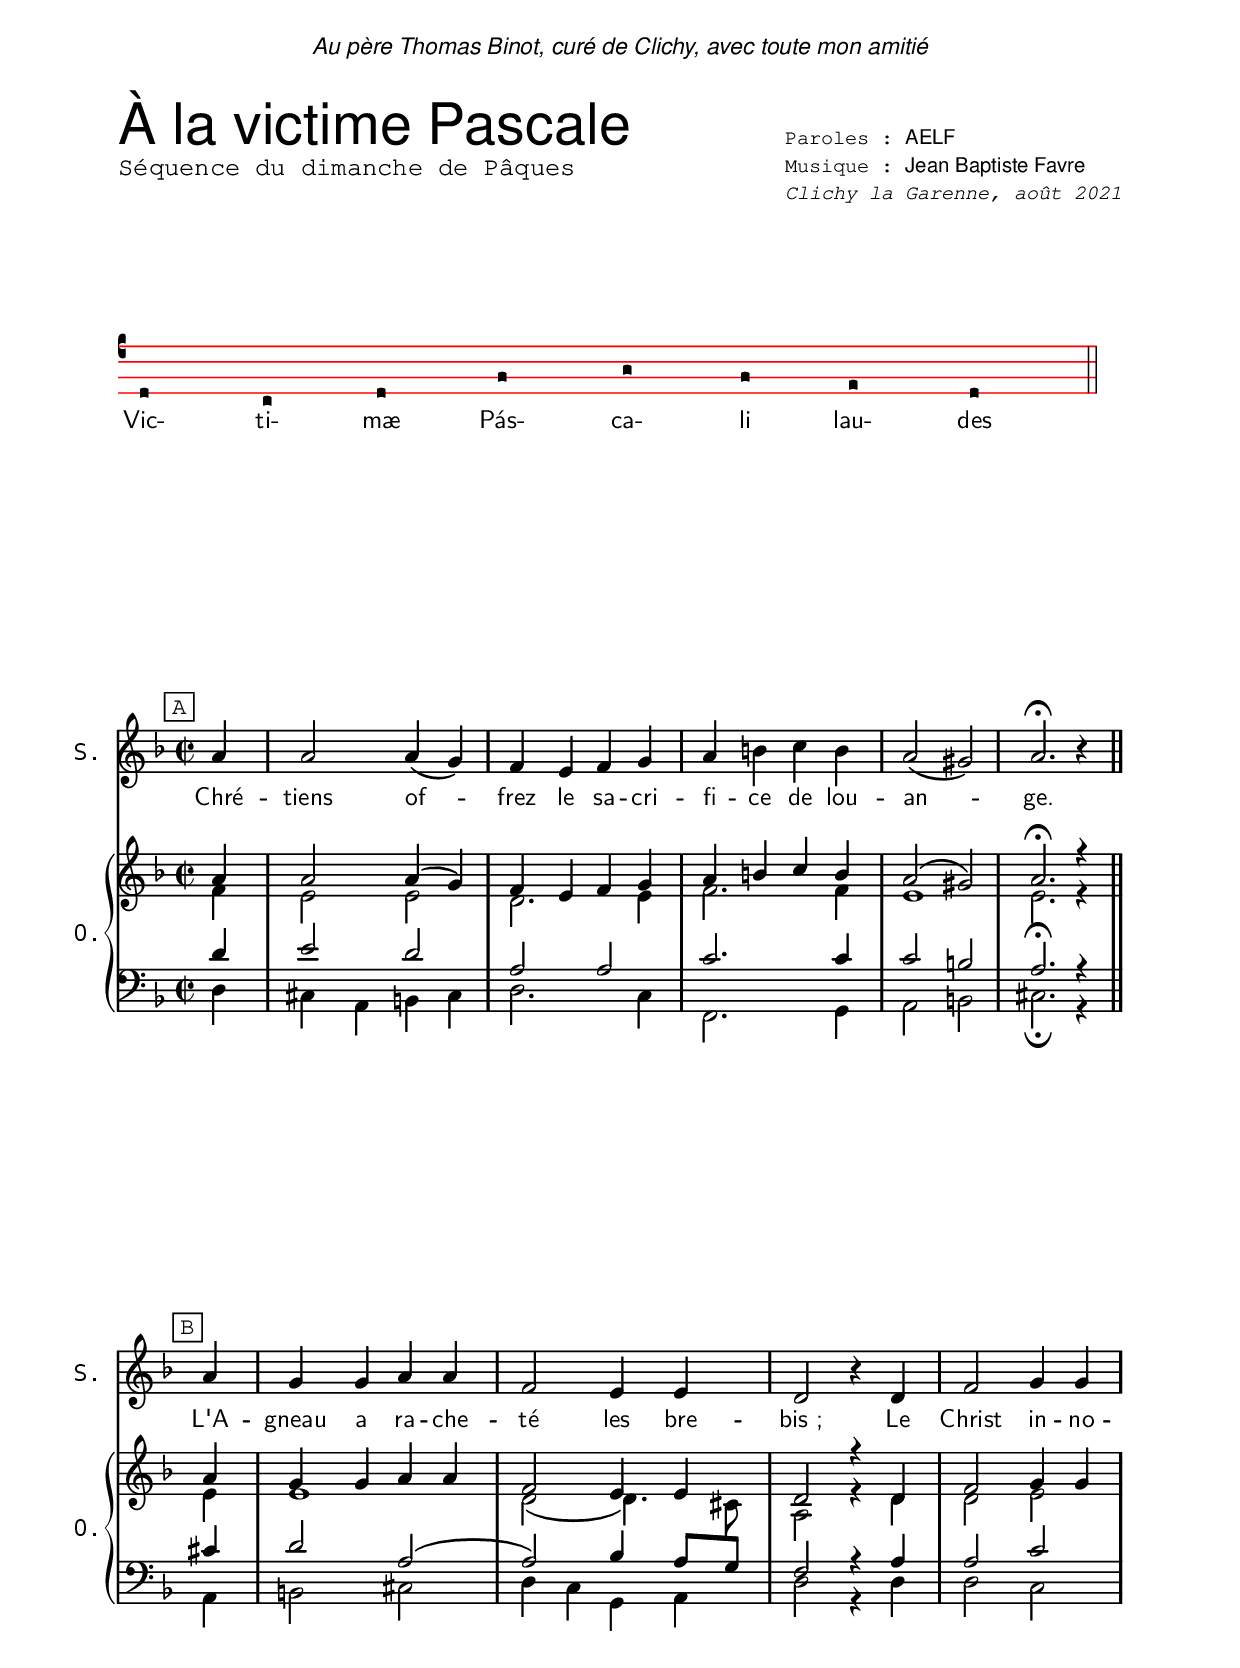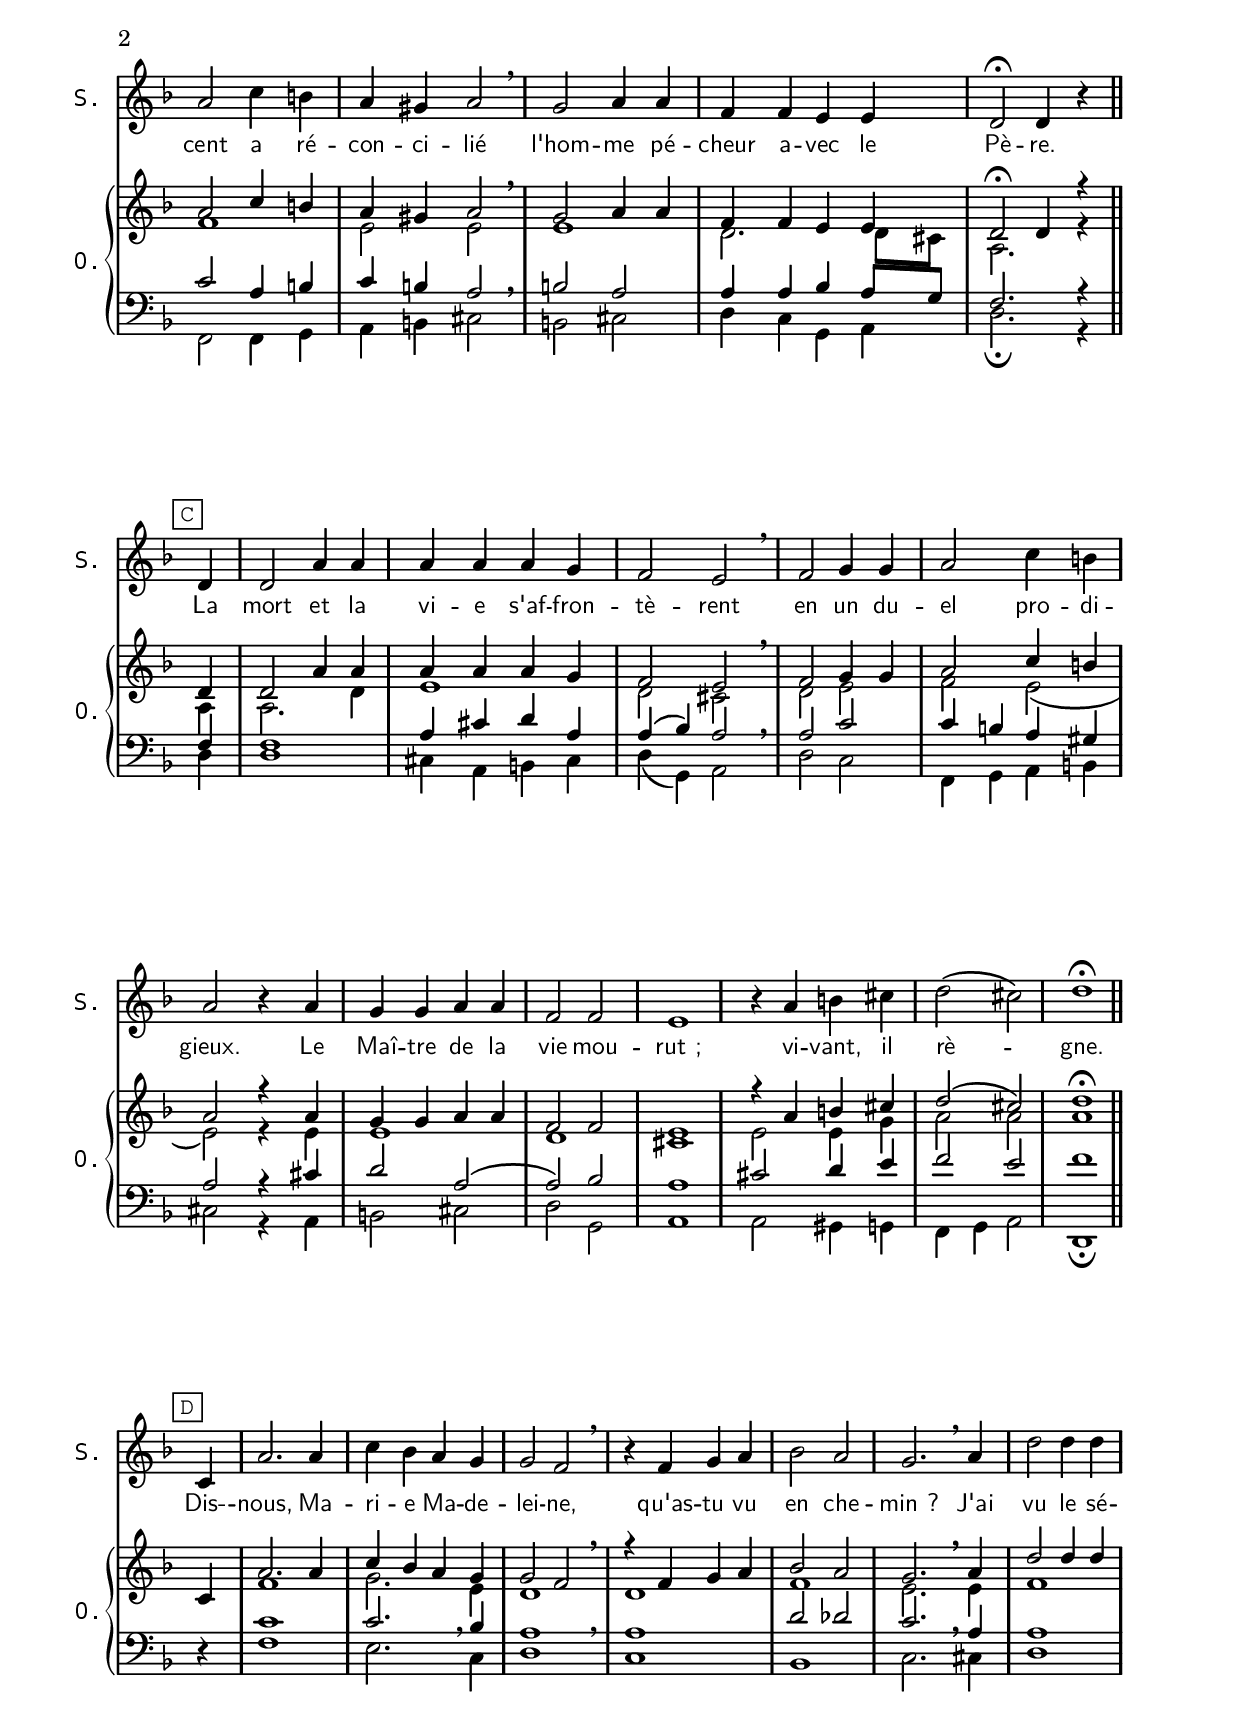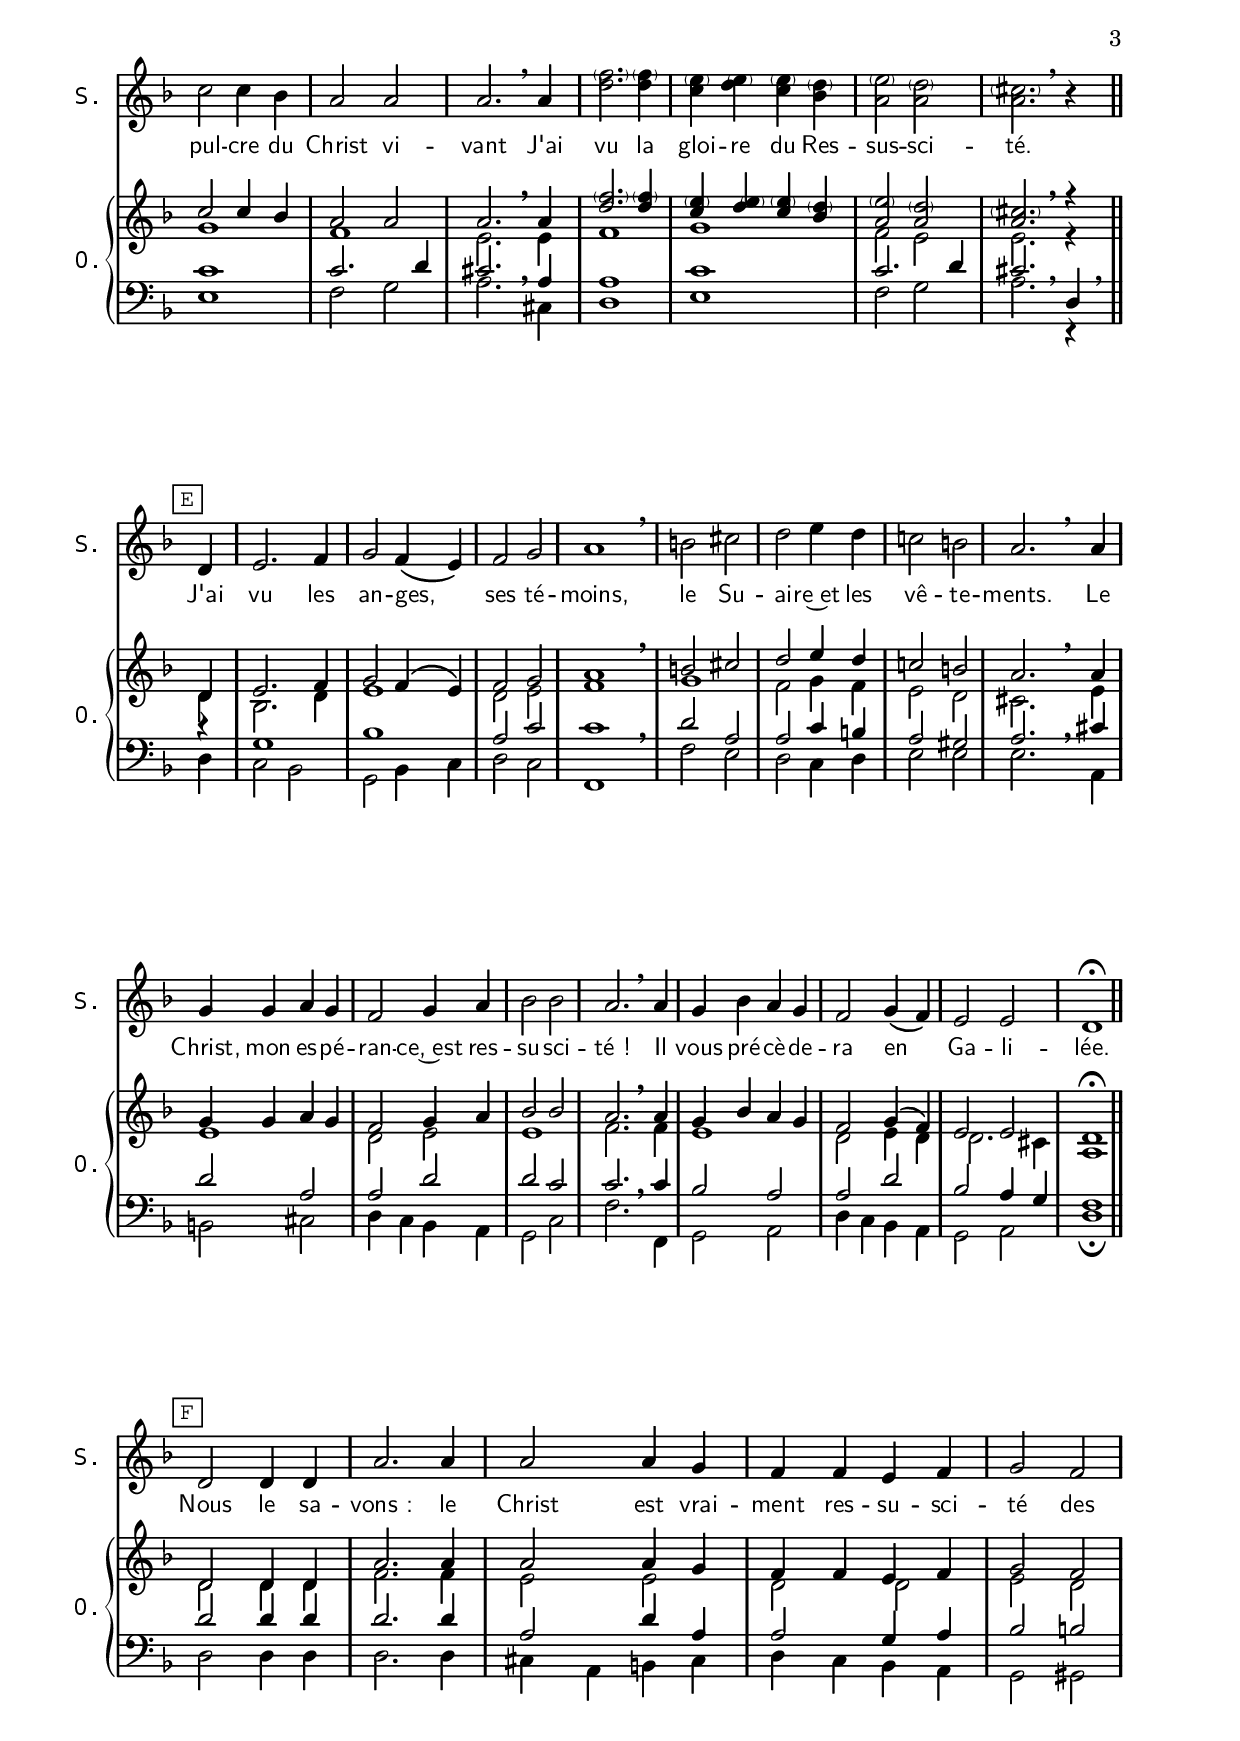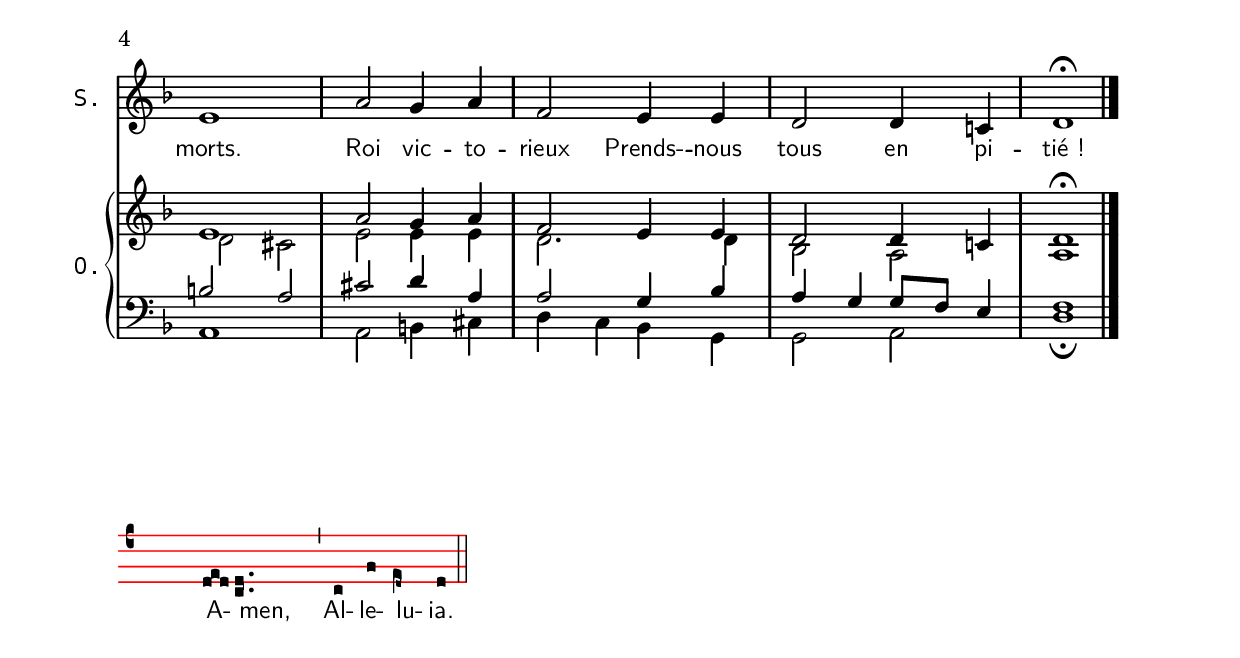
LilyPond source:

\version "2.22.0"
\language "english"
\include "gregorian.ly"
\include "../libs/commonFunctions.ily"

headers = \header {
  title = "À la victime Pascale"
  subtitle = "Séquence du dimanche de Pâques"
  composer = "Jean Baptiste Favre"
  poet = "AELF"
  subsubtitle = "Clichy la Garenne, août 2021"
  dedication = "Au père Thomas Binot, curé de Clichy, avec toute mon amitié"
  }

cantusSolistMusic = {
  \clef "vaticana-do3"
  %\noBreak
  d c d f g f e d \finalis
}
amenSolistMusic = {
  \clef "vaticana-do3"
  \[ d\melisma e d\melismaEnd \] \[ \augmentum c\melisma \pes \augmentum d\melismaEnd \] \divisioMinima c f \[ e\melisma \flexa \deminutum d\melismaEnd \] d \finalis
}
%%%%%%%%%%%%%%%%%%%%%%%%%%
%%%%%     Répons     %%%%%
%%%%%%%%%%%%%%%%%%%%%%%%%%
reponsRhythms = {
  \key f \major \time 2/2
  \markCustom "A"
  \partial 4 s4 s1*5  \bar "||" \break % Chrétiens offrez…
  \markCustom "B"
  \partial 4 s4 s1*9  \bar "||" \break % L'Agneau…
  \markCustom "C"
  \partial 4 s4 s1*12 \bar "||" \break % La mort et la vie…
  \markCustom "D"
  \partial 4 s4 s1*14 \bar "||" \break % Dis-nous Marie Madeleine…
  \markCustom "E"
  \partial 4 s4 s1*16 \bar "||" \break % J'ai vu les anges
  \markCustom "F"
                s1*10 \bar "|." \break % Nous le savons
  }
reponsSopranosMusic = \relative c'' {
  \partial 4 a4 a2 a4 (g) f4 e f g a b c b a2 (gs) a2. \fermata r4 % Chrétiens offrez…

  \partial 4 a4 g g a a f2 e4 e d2 r4 % L'Agneau…
  d4 f2 g4 g a2 c4 b a4 gs a2 \breathe
  g2 a4 a f f e e d2 \fermata d4 r4

  \partial 4 d d2 a'4 a a4 a a4 g f2 e2 \breathe % La mort et la vie…
  f2 g4 g a2 c4 b a2 r4
  a4 g g a a f2 f e1
  r4 a4 b cs d2 (cs) d1 \fermata

  \partial 4 c,4 a'2. a4 c bf a g g2 f2 \breathe % Dis-nous Marie Madeleine…
  r4 f4 g a bf2 a g2. \breathe
  a4 d2 d4 d c2 c4 bf a2 a a2. \breathe
  a4 <d \parenthesize f>2. <d \parenthesize f>4 <c \parenthesize e> <d \parenthesize e> <c \parenthesize e> <bf \parenthesize d> <a \parenthesize e'>2 <a \parenthesize d> <a \parenthesize cs>2. \breathe r4

  d,4 e2. f4 g2 f4 (e) f2 g a1 \breathe % J'ai vu les Anges
  b2 cs d e4 d c!2 b a2. \breathe
  a4 g g a4 g f2 g4 a bf2 bf a2. \breathe
  a4 g bf a g f2 g4 (f) e2 e d1 \fermata

  d2 d4 d a'2. a4 a2 a4 g4 f f e f g2 f e1 % Nous le savons
  a2 g4 a f2 e4 e d2 d4 c! d1 \fermata
  }
reponsAltosMusic = \relative c' {
  \partial 4 f4 e2 e d2. e4 f2. f4 e1 e2. r4 % Chrétiens offrez…

  \partial 4 e4 e1 d2 (d4.) cs8 a2 r4 % L'Agneau…
  d4 d2 e2 f1 e2 e2 \breathe
  e1 d2. d8 cs a2. r4

  \partial 4 a4 a2. d4 e1 d2 cs2 \breathe % La mort et la vie…
  d2 e f e2 (e) r4
  e4 e1 d1 cs1
  e2  e4 g a2 a2 a1

  \partial 4 s4 f1 g2. e4 d1 \breathe % Dis-nous Marie Madeleine…
  d1 f1 e2. \breathe
  e4 f1 g1 f1 e2. \breathe
  e4 f1 g1 f2 e e2. \breathe r4

  d4 bf2. d4 e1 d2 e f1 \breathe % J'ai vu les anges
  g1 f2 g4 f e2 d cs2. \breathe
  e4 e1 d2 e2 e1 f2. \breathe
  f4 e1 d2 e4 d d2. cs4 a1

  d2 d4 d f2. f4 e2 e d d e d d cs2 % Nous le savons
  e2 e4 e d2. d4 bf2 a a1
  }
reponsTenorsMusic =  \relative c' {
  \partial 4 d4 e2 d2 a2 a2 c2. c4 c2 b a2. \fermata r4 % Chrétiens offrez…

  \partial 4 cs4 d2 a2 (a2) bf4 a8 g f2 r4 % L'Agneau…
  a4 a2 c2 c2 a4 b c4 b a2 \breathe
  b2 a a4 a bf a8 g f2. r4

  \partial 4 f4 f1 a4 cs d a a4 (bf) a2 \breathe % La mort et la vie…
  a2 c c4 b a gs a2 r4 cs d2 a (a2) bf a1
  cs2 d4 e f2 e f1

  \partial 4 s4 c1 c2. \breathe  % Dis-nous Marie Madeleine…
  bf4 a1 a d2 df c2. \breathe
  a4 a1 c c2. d4 cs2. \breathe
  a4 a1 c c2. d4 cs2. d,4 \breathe r4

  g1 bf a2 c c1 \breathe % J'ai vu les anges
  d2 a a c4 b a2 gs a2. \breathe
  cs4 d2 a2 a2 d2 d2 c2 c2. \breathe
  c4  bf2 a a d bf2 a4 g f1

  d'2 d4 d d2. d4 a2 d4 a a2 g4 a bf2 b b a2 % Nous le savons
  cs2 d4 a a2 g4 bf a g g8 f e4 f1
  }
reponsBassesMusic =  \relative c {
  \partial 4 d4 cs a b cs d2. c4 f,2. g4 a2 b cs2. \fermata r4 % Chrétiens offrez…

  \partial 4 a4 b2 cs2 d4 c g a d2 r4 % L'Agneau…
  d4 d2 c f, f4 g a4 b cs2 \breathe
  b2 cs d4 c g a d2. \fermata r4

  \partial 4 d4 d1 cs4 a b cs d4 (g,) a2 \breathe % La mort et la vie…
  d2 c f,4 g a b cs2 r4
  a4 b2 cs d2 g, a1
  %a2 b4 cs d2 g,4 a d1 \fermata
  a2 gs4 g f g a2 d,1 \fermata

  \partial 4 \oneVoice r4 \voiceTwo f'1 e2. c4 d1 \breathe % Dis-nous Marie Madeleine…
  c bf1 c2. \breathe
  cs4 d1 e f2 g a2. \breathe
  cs,4 d1 e f2 g a2. \breathe r4

  d,4 c2 bf g bf4 c d2 c f,1 \breathe % J'ai vu les anges
  f'2 e d c4 d e2 e e2. \breathe
  a,4 b2 cs d4 c bf a g2 c f2. \breathe
  f,4 g2 a d4 c bf a g2 a d1 \fermata

  d2 d4 d d2. d4 cs a b cs d c bf a g2 gs a1 % Nous le savons
  a2 b4 cs d4 c bf g g2 a d1 \fermata
  }
reponsLyrics = \lyricmode {
  Chré -- tiens of -- frez le sa -- cri -- fi -- ce de lou -- an -- ge.

  L'A -- gneau a ra -- che -- té les bre -- bis&nbsp;;
  Le Christ in -- no -- cent a ré -- con -- ci -- lié
  l'hom -- me pé -- cheur a -- vec le Pè -- re.

  La mort et la vi -- e s'af -- fron -- tè -- rent
  en un du -- el pro -- di -- gieux.
  Le Maî -- tre de la vie mou -- rut&nbsp;; vi -- vant, il rè -- gne.

  Dis- -- nous, Ma -- ri -- e Ma -- de -- lei -- ne,
  qu'as -- tu vu en che -- min&nbsp;?
  J'ai vu le sé -- pul -- cre du Christ vi -- vant
  J'ai vu la gloi -- re du Res -- sus -- sci -- té.

  J'ai vu les an -- ges, ses té -- moins,
  le Su -- ai -- re~et les vê -- te -- ments.
  Le Christ, mon es -- pé -- ran -- ce,~est res -- su -- sci -- té&nbsp;!
  Il vous pré -- cè -- de -- ra en Ga -- li -- lée.

  Nous le sa -- vons&nbsp;: le Christ
  est vrai -- ment res -- su -- sci -- té des morts.

  Roi vic -- to -- rieux
  Prends- -- nous tous en pi -- tié&nbsp;!

  }
%%%%%%%%%%%%%%%%%%%%%%%%%%%%%%%%%%%%%%%%%%%%
%%%%%          DRAW PARTITION          %%%%%
%%%%%%%%%%%%%%%%%%%%%%%%%%%%%%%%%%%%%%%%%%%%
FirstPageHeaders = \headers
OtherPageHeaders = \header {
  composer = ##f
  dedication = ##f
  poet = ##f
  subsubtitle = ##f
  subtitle = ##f
  title = ##f
  }

FirstScorePaper = \paper {
    left-margin = 2\cm
    right-margin = 2\cm
    bottom-margin = 0.5\cm
    two-sided = ##f

    oddFooterMarkup = {}
    #(include-special-characters)

    markup-system-spacing = #'((basic-distance . 30)
      (minimum-distance . 30)
       (padding . 4)
       (stretchability . 5))
    %top-markup-spacing = #'((basic-distance . 3)
    %   (minimum-distance . 3)
    %   (padding . 3)
    %   (stretchability . 3))
    %top-system-spacing = #'((basic-distance . 6)
    %   (minimum-distance . 6)
    %   (padding . 6)
    %   (stretchability . 5))
    %system-system-spacing = #'((basic-distance . 10)
    %   (minimum-distance . 1)
    %   (padding . 1)
    %   (stretchability . 3))
    scoreTitleMarkup = \markup {
      \column {
        \fill-line { \italic \sans \fromproperty #'header:dedication }
        \vspace #1
        \columns {
          \fill-line {
            \column {
              \line {
                \left-column {
                  \fontsize #8 \sans \fromproperty #'header:title
                  \fontsize #1 \typewriter \fromproperty #'header:subtitle
                }
              }
            }
            \column {
              \line {
                \fontsize #-1
                \left-column {
                  \line { \concat { \typewriter "Paroles&nbsp;:&nbsp;" \sans \fromproperty #'header:poet \bold " " } }
                  \line { \concat { \typewriter "Musique&nbsp;:&nbsp;" \sans \fromproperty #'header:composer \bold " " } }
                  \typewriter \italic \fromproperty #'header:subsubtitle
                }
              }
            }
          }
        }
      }
    }
    oddFooterMarkup = {}
  }
AllScoreLayout = \layout {
      ragged-last = ##t
      \context {
          \Staff
          \RemoveEmptyStaves
          \override NoteHead #'style = #'altdefault
          \override InstrumentName #'font-name = #"Monospace Regular"
      }
      \context {
          \PianoStaff
          \RemoveEmptyStaves
          \override NoteHead #'style = #'altdefault
          \override InstrumentName #'font-name = #"Monospace Regular"
      }
      \context {
          \ChoirStaff
          \RemoveEmptyStaves
          \override NoteHead #'style = #'altdefault
          \override InstrumentName #'font-name = #"Monospace Regular"
      }
      \override LyricText #'font-name = #"Latin Modern Sans"
      \override Score.RehearsalMark.font-family = #'typewriter
  }
%%%%%%%%%%%%%%%%%%%%%%%%%%%%%%%%%%%%%%%%%%%%%%%%%%%%%%%%%%%%%%%%%%%
%%%%%%%%%%%%%%%%%%%          Antienne          %%%%%%%%%%%%%%%%%%%%
%%%%%%%%%%%%%%%%%%%%%%%%%%%%%%%%%%%%%%%%%%%%%%%%%%%%%%%%%%%%%%%%%%%

\bookpart { % Stance
  \FirstScorePaper
  \score {
    { % Partition Stance
      <<
        \new VaticanaVoice = "cantus" {
          \magnifyStaff #(magstep 3.5)
          \cantusSolistMusic
          \break
        }
        \new Lyrics \lyricsto "cantus" {
          Vic- ti- mæ Pás- ca- li lau- des
        }
      >>
      <<
        \new ChoirStaff = "solistStaff" \with {
          instrumentName = "Soliste"
          shortInstrumentName = "S."
          \override VerticalAxisGroup.staff-staff-spacing.basic-distance =
            #'(('basic-distance  . 5)
               (minimum-distance . 3)
               (padding . 1)
               (stretchability . 0))
        } {
          \key f \major \time 2/2
          \new Voice = "solistVoice" { \oneVoice \reponsSopranosMusic }
        }
        \new Lyrics \lyricsto "solistVoice" { \reponsLyrics }
        \new PianoStaff = "PianoStaff" \with {
          \override VerticalAxisGroup.staff-staff-spacing.basic-distance =
            #'(('basic-distance  . 5)
               (minimum-distance . 3)
               (padding . 1)
               (stretchability . 0))
          instrumentName = "Orgue"
          shortInstrumentName = "O."
        }
        <<
          \new Staff = "reponsHighStaff"
          <<
            \clef "treble"
            \new Voice = "reponsRhythms" { \reponsRhythms \bar "||" }
            \new Voice = "reponsSoprano" { \voiceOne \reponsSopranosMusic }
            \new Voice = "reponsAlto" { \voiceTwo \reponsAltosMusic }
          >>
          \new Staff  = "reponsLowStaff"
          <<
            \clef "bass"
            \new Voice = "reponsRhythms" { \reponsRhythms }
            \new Voice = "reponsTenor" { \voiceOne \reponsTenorsMusic }
            \new Voice = "reponsBass" { \voiceTwo \reponsBassesMusic }
          >>
        >>
      >>
      <<
        \new VaticanaVoice = "cantus" {
          \magnifyStaff #(magstep 3.5)
          \amenSolistMusic
          \break
        }
        \new Lyrics \lyricsto "cantus" {
          A- men, Al- le- lu- ia.
        }
      >>
    }
    \AllScoreLayout
    \FirstPageHeaders
  }
}